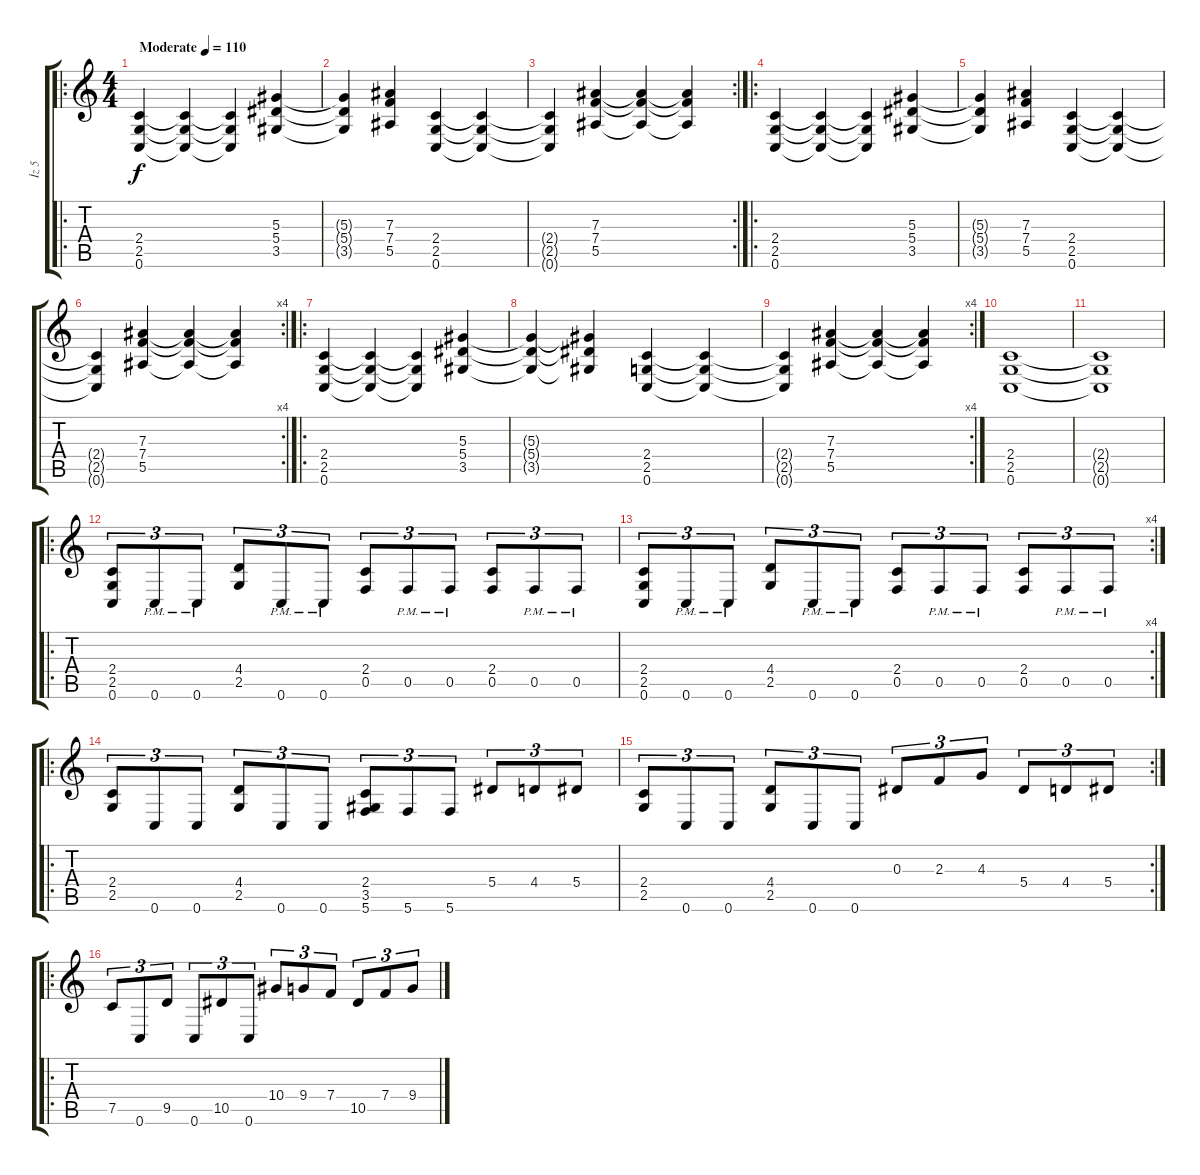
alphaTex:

\track ("İz 5" "İz 5") {instrument distortionguitar}
\staff {score tabs}
\tuning (C4 G3 Eb3 Bb2 F2 C2) {hide}
\ro
\ts (4 4)
\tempo (110 "Moderate")
\clef g2
\ks c
(2.4 2.5 0.6).4{dy f instrument distortionguitar} (2.4{t} 2.5{t} 0.6{t}).4 (2.4{t} 2.5{t} 0.6{t}).4 (5.3 5.4 3.5).4 |
(5.3{t} 5.4{t} 3.5{t}).4 (7.3 7.4 5.5).4 (2.4 2.5 0.6).4 (2.4{t} 2.5{t} 0.6{t}).4 |
\rc 2
(2.4{t} 2.5{t} 0.6{t}).4 (7.3 7.4 5.5).4 (7.3{t} 7.4{t} 5.5{t}).4 (7.3{t} 7.4{t} 5.5{t}).4 |
\ro
(2.4 2.5 0.6).4 (2.4{t} 2.5{t} 0.6{t}).4 (2.4{t} 2.5{t} 0.6{t}).4 (5.3 5.4 3.5).4 |
(5.3{t} 5.4{t} 3.5{t}).4 (7.3 7.4 5.5).4 (2.4 2.5 0.6).4 (2.4{t} 2.5{t} 0.6{t}).4 |
\rc 4
(2.4{t} 2.5{t} 0.6{t}).4 (7.3 7.4 5.5).4 (7.3{t} 7.4{t} 5.5{t}).4 (7.3{t} 7.4{t} 5.5{t}).4 |
\ro
(2.4 2.5 0.6).4 (2.4{t} 2.5{t} 0.6{t}).4 (2.4{t} 2.5{t} 0.6{t}).4 (5.3 5.4 3.5).4 |
(5.3{t} 5.4{t} 3.5{t}).4 (5.3{t} 5.4{t} 3.5{t}).4 (2.4 2.5 0.6).4 (2.4{t} 2.5{t} 0.6{t}).4 |
\rc 4
(2.4{t} 2.5{t} 0.6{t}).4 (7.3 7.4 5.5).4 (7.3{t} 7.4{t} 5.5{t}).4 (7.3{t} 7.4{t} 5.5{t}).4 |
(2.4 2.5 0.6).1 |
(2.4{t} 2.5{t} 0.6{t}).1 |
\ro
(2.4 2.5 0.6).8{tu (3 2)} 0.6{pm}.8{tu (3 2)} 0.6{pm}.8{tu (3 2)} (4.4 2.5).8{tu (3 2)} 0.6{pm}.8{tu (3 2)} 0.6{pm}.8{tu (3 2)} (2.4 0.5).8{tu (3 2)} 0.5{pm}.8{tu (3 2)} 0.5{pm}.8{tu (3 2)} (2.4 0.5).8{tu (3 2)} 0.5{pm}.8{tu (3 2)} 0.5{pm}.8{tu (3 2)} |
\rc 4
(2.4 2.5 0.6).8{tu (3 2)} 0.6{pm}.8{tu (3 2)} 0.6{pm}.8{tu (3 2)} (4.4 2.5).8{tu (3 2)} 0.6{pm}.8{tu (3 2)} 0.6{pm}.8{tu (3 2)} (2.4 0.5).8{tu (3 2)} 0.5{pm}.8{tu (3 2)} 0.5{pm}.8{tu (3 2)} (2.4 0.5).8{tu (3 2)} 0.5{pm}.8{tu (3 2)} 0.5{pm}.8{tu (3 2)} |
\ro
(2.4 2.5).8{tu (3 2)} 0.6.8{tu (3 2)} 0.6.8{tu (3 2)} (4.4 2.5).8{tu (3 2)} 0.6.8{tu (3 2)} 0.6.8{tu (3 2)} (2.4 3.5 5.6).8{tu (3 2)} 5.6.8{tu (3 2)} 5.6.8{tu (3 2)} 5.4.8{tu (3 2)} 4.4.8{tu (3 2)} 5.4.8{tu (3 2)} |
\rc 2
(2.4 2.5).8{tu (3 2)} 0.6.8{tu (3 2)} 0.6.8{tu (3 2)} (4.4 2.5).8{tu (3 2)} 0.6.8{tu (3 2)} 0.6.8{tu (3 2)} 0.3.8{tu (3 2)} 2.3.8{tu (3 2)} 4.3.8{tu (3 2)} 5.4.8{tu (3 2)} 4.4.8{tu (3 2)} 5.4.8{tu (3 2)} |
\ro
7.5.8{tu (3 2)} 0.6.8{tu (3 2)} 9.5.8{tu (3 2)} 0.6.8{tu (3 2)} 10.5.8{tu (3 2)} 0.6.8{tu (3 2)} 10.4.8{tu (3 2)} 9.4.8{tu (3 2)} 7.4.8{tu (3 2)} 10.5.8{tu (3 2)} 7.4.8{tu (3 2)} 9.4.8{tu (3 2)}
